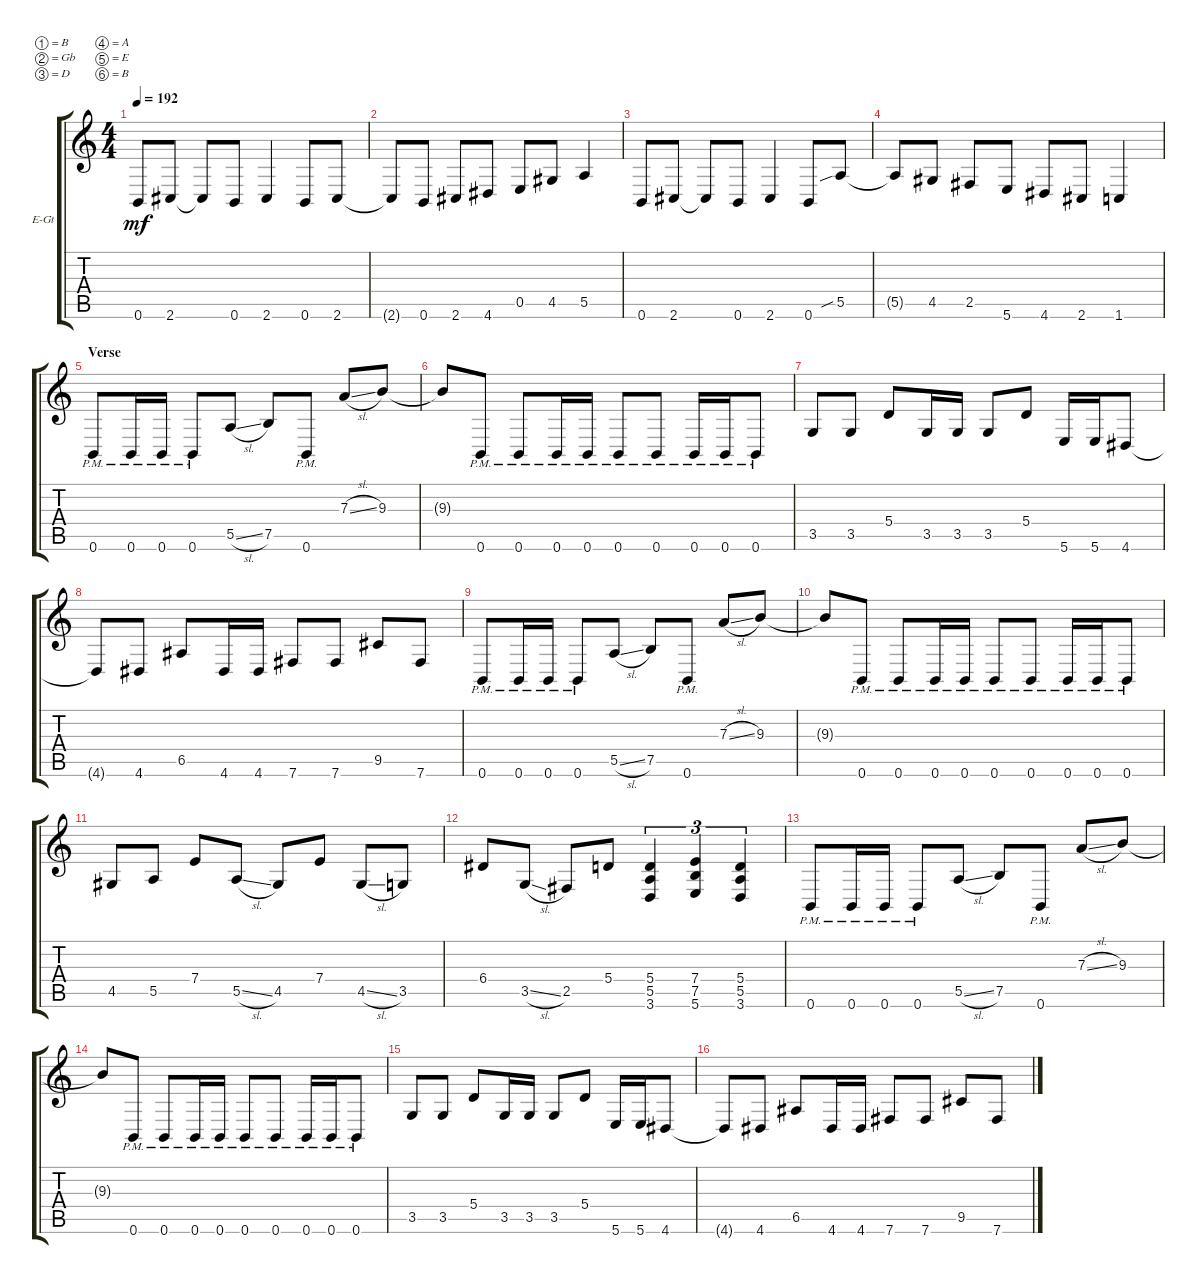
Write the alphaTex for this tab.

\bracketExtendMode groupsimilarinstruments
\firstSystemTrackNameOrientation horizontal
\otherSystemsTrackNameOrientation horizontal
\track ("Electric Guitar 2" "E-Gt") {instrument distortionguitar}
\staff {score tabs}
\tuning (B3 Gb3 D3 A2 E2 B1)
\ts (4 4)
\tempo 192
\clef g2
\ks c
0.6.8{dy mf} 2.6.8 2.6{t}.8 0.6.8 2.6.4 0.6.8 2.6.8 |
2.6{t}.8 0.6.8 2.6.8 4.6.8 0.5.8 4.5.8 5.5.4 |
0.6.8 2.6.8 2.6{t}.8 0.6.8 2.6.4 0.6.8 5.5{sib}.8 |
5.5{t}.8 4.5.8 2.5.8 5.6.8 4.6.8 2.6.8 1.6.4 |
\section ("" "Verse")
0.6{pm}.8 0.6{pm}.16 0.6{pm}.16 0.6{pm}.8 5.5{sl}.8 7.5.8 0.6{pm}.8 7.3{sl}.8 9.3.8 |
9.3{t}.8 0.6{pm}.8 0.6{pm}.8 0.6{pm}.16 0.6{pm}.16 0.6{pm}.8 0.6{pm}.8 0.6{pm}.16 0.6{pm}.16 0.6{pm}.8 |
3.5.8 3.5.8 5.4.8 3.5.16 3.5.16 3.5.8 5.4.8 5.6.16 5.6.16 4.6.8 |
4.6{t}.8 4.6.8 6.5.8 4.6.16 4.6.16 7.6.8 7.6.8 9.5.8 7.6.8 |
0.6{pm}.8 0.6{pm}.16 0.6{pm}.16 0.6{pm}.8 5.5{sl}.8 7.5.8 0.6{pm}.8 7.3{sl}.8 9.3.8 |
9.3{t}.8 0.6{pm}.8 0.6{pm}.8 0.6{pm}.16 0.6{pm}.16 0.6{pm}.8 0.6{pm}.8 0.6{pm}.16 0.6{pm}.16 0.6{pm}.8 |
4.5.8 5.5.8 7.4.8 5.5{sl}.8 4.5.8 7.4.8 4.5{sl}.8 3.5.8 |
6.4.8 3.5{sl}.8 2.5.8 5.4.8 (3.6 5.5 5.4).4{tu (3 2)} (5.6 7.5 7.4).4{tu (3 2)} (3.6 5.5 5.4).4{tu (3 2)} |
0.6{pm}.8 0.6{pm}.16 0.6{pm}.16 0.6{pm}.8 5.5{sl}.8 7.5.8 0.6{pm}.8 7.3{sl}.8 9.3.8 |
9.3{t}.8 0.6{pm}.8 0.6{pm}.8 0.6{pm}.16 0.6{pm}.16 0.6{pm}.8 0.6{pm}.8 0.6{pm}.16 0.6{pm}.16 0.6{pm}.8 |
3.5.8 3.5.8 5.4.8 3.5.16 3.5.16 3.5.8 5.4.8 5.6.16 5.6.16 4.6.8 |
4.6{t}.8 4.6.8 6.5.8 4.6.16 4.6.16 7.6.8 7.6.8 9.5.8 7.6.8
